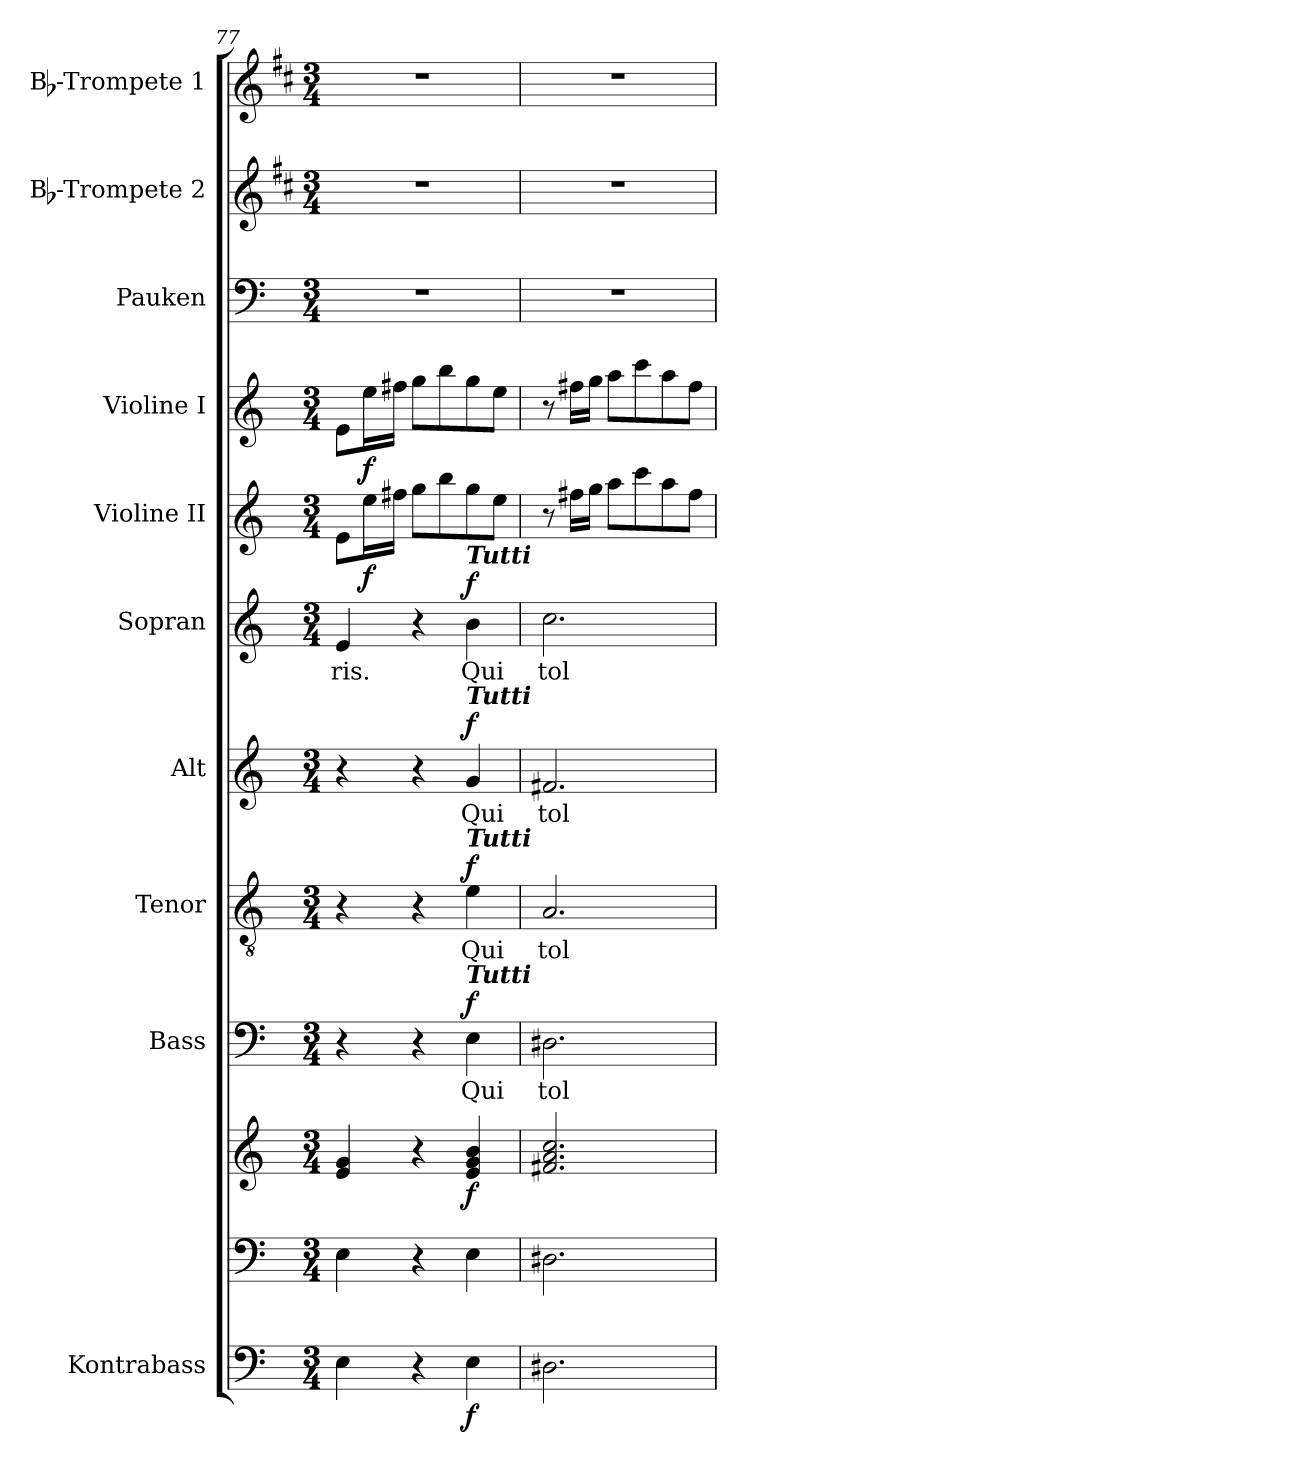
**kern	**dynam	**kern	**kern	**dynam	**kern	**text	**dynam	**kern	**text	**dynam	**kern	**text	**dynam	**kern	**text	**dynam	**kern	**dynam	**kern	**dynam	**kern	**kern	**kern
*part11	*part11	*part10	*part10	*part10	*part9	*part9	*part9	*part8	*part8	*part8	*part7	*part7	*part7	*part6	*part6	*part6	*part5	*part5	*part4	*part4	*part3	*part2	*part1
*staff12	*staff12	*staff11	*staff10	*staff10/11	*staff9	*staff9	*staff9	*staff8	*staff8	*staff8	*staff7	*staff7	*staff7	*staff6	*staff6	*staff6	*staff5	*staff5	*staff4	*staff4	*staff3	*staff2	*staff1
*I"Kontrabass	*	*	*	*	*I"Bass	*	*	*I"Tenor	*	*	*I"Alt	*	*	*I"Sopran	*	*	*I"Violine II	*	*I"Violine I	*	*I"Pauken	*I"Bb-Trompete 2	*I"Bb-Trompete 1
*I'Kb.	*	*	*	*	*I'B.	*	*	*I'T.	*	*	*I'A.	*	*	*I'S.	*	*	*I'Vl. II	*	*I'Vl. I	*	*I'Pk.	*I'Bb Trp. 2	*I'Bb Trp. 1
!!LO:PB:g=z
*clefF4	*	*clefF4	*clefG2	*	*clefF4	*	*	*clefGv2	*	*	*clefG2	*	*	*clefG2	*	*	*clefG2	*	*clefG2	*	*clefF4	*clefG2	*clefG2
*ITrd7c12	*	*	*	*	*	*	*	*	*	*	*	*	*	*	*	*	*	*	*	*	*	*ITrd1c2	*ITrd1c2
*k[]	*	*k[]	*k[]	*	*k[]	*	*	*k[]	*	*	*k[]	*	*	*k[]	*	*	*k[]	*	*k[]	*	*k[]	*k[]	*k[]
*C:	*	*C:	*C:	*	*C:	*	*	*C:	*	*	*C:	*	*	*C:	*	*	*C:	*	*C:	*	*C:	*C:	*C:
*M3/4	*	*M3/4	*M3/4	*	*M3/4	*	*	*M3/4	*	*	*M3/4	*	*	*M3/4	*	*	*M3/4	*	*M3/4	*	*M3/4	*M3/4	*M3/4
=77	=77	=77	=77	=77	=77	=77	=77	=77	=77	=77	=77	=77	=77	=77	=77	=77	=77	=77	=77	=77	=77	=77	=77
!	!	!	!	!	!	!	!	!	!	!	!	!	!	!	!LO:LY:b	!	!	!	!	!	!	!	!
4EE\	.	4E\	4e/ 4g/	.	4r	.	.	4r	.	.	4r	.	.	4e/	-ris.	.	8e\L	.	8e\L	.	2.r	2.r	2.r
!	!	!	!	!	!	!	!	!	!	!	!	!	!	!	!	!	!	!LO:DY:b	!	!LO:DY:b	!	!	!
.	.	.	.	.	.	.	.	.	.	.	.	.	.	.	.	.	16ee\L	f	16ee\L	f	.	.	.
.	.	.	.	.	.	.	.	.	.	.	.	.	.	.	.	.	16ff#X\JJ	.	16ff#X\JJ	.	.	.	.
4r	.	4r	4r	.	4r	.	.	4r	.	.	4r	.	.	4r	.	.	8gg\L	.	8gg\L	.	.	.	.
.	.	.	.	.	.	.	.	.	.	.	.	.	.	.	.	.	8bb\	.	8bb\	.	.	.	.
!	!	!	!	!	!	!	!	!	!	!	!	!	!	!LO:TX:a:Bi:t=Tutti	!	!	!	!	!	!	!	!	!
!	!	!	!	!	!	!	!	!	!	!	!LO:TX:a:Bi:t=Tutti	!	!	!	!	!	!	!	!	!	!	!	!
!	!	!	!	!	!	!	!	!LO:TX:a:Bi:t=Tutti	!	!	!	!	!	!	!	!	!	!	!	!	!	!	!
!	!	!	!	!	!LO:TX:a:Bi:t=Tutti	!	!	!	!	!	!	!	!	!	!	!	!	!	!	!	!	!	!
!	!LO:DY:b	!	!	!LO:DY:b	!	!LO:LY:b	!LO:DY:a	!	!LO:LY:b	!LO:DY:a	!	!LO:LY:b	!LO:DY:a	!	!LO:LY:b	!LO:DY:a	!	!	!	!	!	!	!
4EE\	f	4E\	4e/ 4g/ 4b/	f	4E\	Qui	f	4e\	Qui	f	4g/	Qui	f	4b\	Qui	f	8gg\	.	8gg\	.	.	.	.
.	.	.	.	.	.	.	.	.	.	.	.	.	.	.	.	.	8ee\J	.	8ee\J	.	.	.	.
=78	=78	=78	=78	=78	=78	=78	=78	=78	=78	=78	=78	=78	=78	=78	=78	=78	=78	=78	=78	=78	=78	=78	=78
!	!	!	!	!	!	!LO:LY:b	!	!	!LO:LY:b	!	!	!LO:LY:b	!	!	!LO:LY:b	!	!	!	!	!	!	!	!
2.DD#X\	.	2.D#X\	2.f#X/ 2.a/ 2.cc/	.	2.D#X\	tol-	.	2.A/	tol-	.	2.f#X/	tol-	.	2.cc\	tol-	.	8r	.	8r	.	2.r	2.r	2.r
.	.	.	.	.	.	.	.	.	.	.	.	.	.	.	.	.	16ff#X\LL	.	16ff#X\LL	.	.	.	.
.	.	.	.	.	.	.	.	.	.	.	.	.	.	.	.	.	16gg\JJ	.	16gg\JJ	.	.	.	.
.	.	.	.	.	.	.	.	.	.	.	.	.	.	.	.	.	8aa\L	.	8aa\L	.	.	.	.
.	.	.	.	.	.	.	.	.	.	.	.	.	.	.	.	.	8ccc\	.	8ccc\	.	.	.	.
.	.	.	.	.	.	.	.	.	.	.	.	.	.	.	.	.	8aa\	.	8aa\	.	.	.	.
.	.	.	.	.	.	.	.	.	.	.	.	.	.	.	.	.	8ff#\J	.	8ff#\J	.	.	.	.
=	=	=	=	=	=	=	=	=	=	=	=	=	=	=	=	=	=	=	=	=	=	=	=
*-	*-	*-	*-	*-	*-	*-	*-	*-	*-	*-	*-	*-	*-	*-	*-	*-	*-	*-	*-	*-	*-	*-	*-
